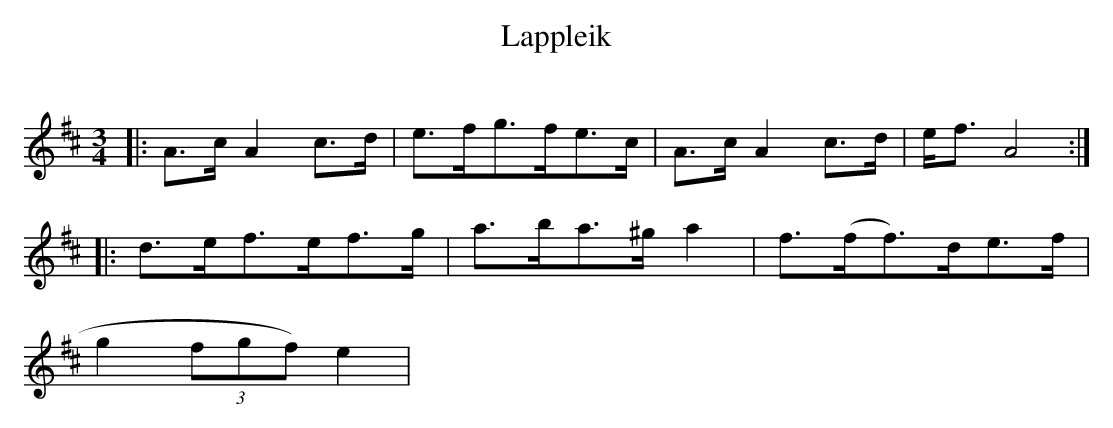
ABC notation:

X:1
T:Lappleik
O:
M:3/4
L:1/8
K:D
|: A3/2c/2A2c3/2d/2 | e3/2f/2g3/2f/2e3/2c/2 | A3/2c/2A2c3/2d/2 | e/2f3/2A4  :|
|: d3/2e/2f3/2e/2f3/2g/2 | a3/2b/2a3/2^g/2a2 | f3/2(f/2f3/2)d/2e3/2f/2 |
g2(3 fgf)e2 |
